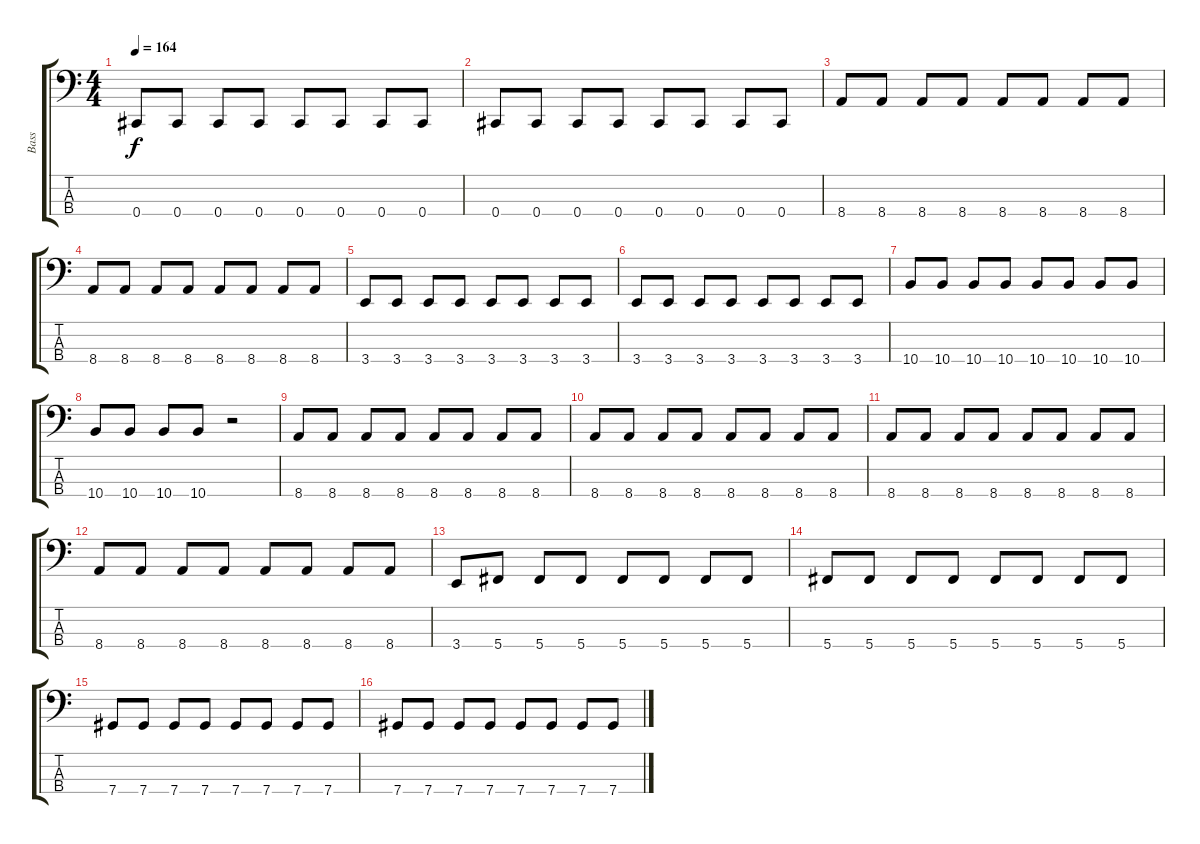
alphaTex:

\track ("Bass" "Bass") {instrument electricbasspick}
\staff {score tabs}
\tuning (Gb2 Db2 Ab1 Db1) {hide}
\ts (4 4)
\tempo 164
\clef f4
\ks c
0.4.8{dy f} 0.4.8 0.4.8 0.4.8 0.4.8 0.4.8 0.4.8 0.4.8 |
0.4.8 0.4.8 0.4.8 0.4.8 0.4.8 0.4.8 0.4.8 0.4.8 |
8.4.8 8.4.8 8.4.8 8.4.8 8.4.8 8.4.8 8.4.8 8.4.8 |
8.4.8 8.4.8 8.4.8 8.4.8 8.4.8 8.4.8 8.4.8 8.4.8 |
3.4.8 3.4.8 3.4.8 3.4.8 3.4.8 3.4.8 3.4.8 3.4.8 |
3.4.8 3.4.8 3.4.8 3.4.8 3.4.8 3.4.8 3.4.8 3.4.8 |
10.4.8 10.4.8 10.4.8 10.4.8 10.4.8 10.4.8 10.4.8 10.4.8 |
10.4.8 10.4.8 10.4.8 10.4.8 r.2 |
8.4.8 8.4.8 8.4.8 8.4.8 8.4.8 8.4.8 8.4.8 8.4.8 |
8.4.8 8.4.8 8.4.8 8.4.8 8.4.8 8.4.8 8.4.8 8.4.8 |
8.4.8 8.4.8 8.4.8 8.4.8 8.4.8 8.4.8 8.4.8 8.4.8 |
8.4.8 8.4.8 8.4.8 8.4.8 8.4.8 8.4.8 8.4.8 8.4.8 |
3.4.8 5.4.8 5.4.8 5.4.8 5.4.8 5.4.8 5.4.8 5.4.8 |
5.4.8 5.4.8 5.4.8 5.4.8 5.4.8 5.4.8 5.4.8 5.4.8 |
7.4.8 7.4.8 7.4.8 7.4.8 7.4.8 7.4.8 7.4.8 7.4.8 |
7.4.8 7.4.8 7.4.8 7.4.8 7.4.8 7.4.8 7.4.8 7.4.8
